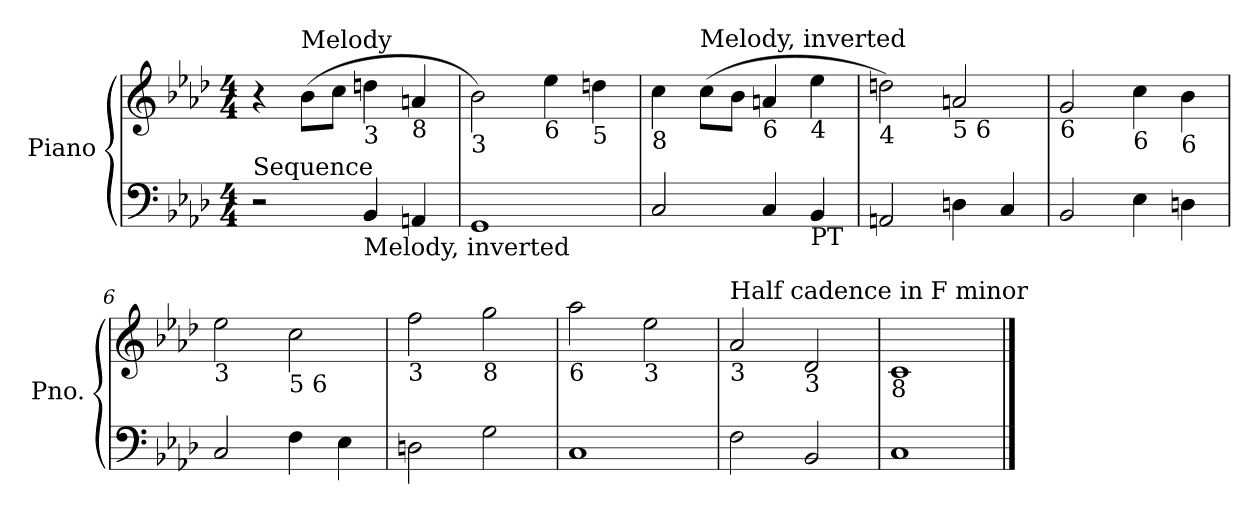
**kern	**kern
*part1	*part1
*staff2	*staff1
*I"Piano	*
*I'Pno.	*
*clefF4	*clefG2
*k[b-e-a-d-]	*k[b-e-a-d-]
*M4/4	*M4/4
=1	=1
!LO:TX:a:t=Sequence	!
2r	4r
!	!LO:TX:a:t=Melody
.	(>8b-\L
.	8cc\J
!	!LO:TX:b:t=3
!LO:TX:b:t=Melody, inverted	!
4BB-/	4ddn\
!	!LO:TX:b:t=8
4AAn/	4an/
=2	=2
!	!LO:TX:b:t=3
1GG	2b-\)
!	!LO:TX:b:t=6
.	4ee-\
!	!LO:TX:b:t=5
.	4ddn\
=3	=3
!	!LO:TX:b:t=8
2C/	4cc\
!	!LO:TX:a:t=Melody, inverted
.	(>8cc\L
.	8b-\J
!	!LO:TX:b:t=6
4C/	4an/
!	!LO:TX:b:t=4
!LO:TX:b:t=PT	!
4BB-/	4ee-\
=4	=4
!	!LO:TX:b:t=4
2AAn/	2ddn\)
!	!LO:TX:b:t=5 6
4Dn\	2an/
4C/	.
=5	=5
!	!LO:TX:b:t=6
2BB-/	2g/
!	!LO:TX:b:t=6
4E-\	4cc\
!	!LO:TX:b:t=6
4Dn\	4b-\
=6	=6
!	!LO:TX:b:t=3
2C/	2ee-\
!	!LO:TX:b:t=5 6
4F\	2cc\
4E-\	.
=7	=7
!	!LO:TX:b:t=3
2Dn\	2ff\
!	!LO:TX:b:t=8
2G\	2gg\
=8	=8
!	!LO:TX:b:t=6
1C	2aa-\
!	!LO:TX:b:t=3
.	2ee-\
=9	=9
!	!LO:TX:b:t=3
!	!LO:TX:a:t=Half cadence in F minor
2F\	2a-/
!	!LO:TX:b:t=3
2BB-/	2d-/
=10	=10
!	!LO:TX:b:t=8
1C	1c
==	==
*-	*-
